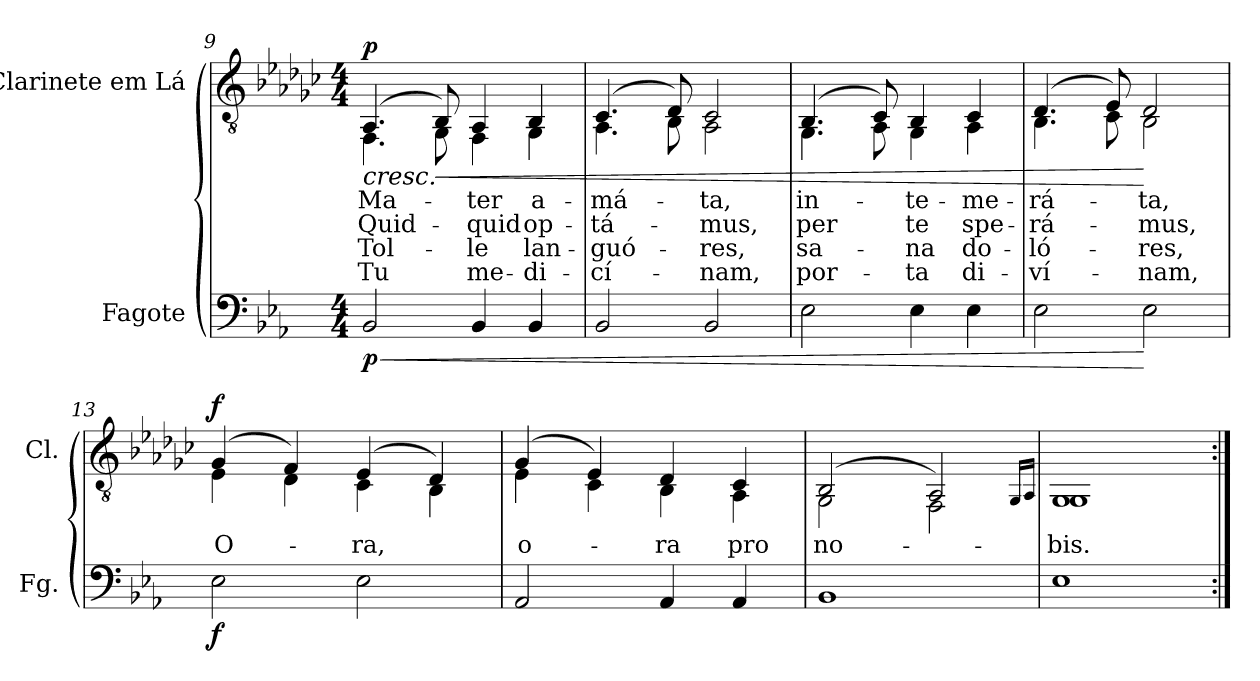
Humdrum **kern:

**kern	**dynam	**kern	**text	**text	**text	**text	**dynam
*part2	*part2	*part1	*part1	*part1	*part1	*part1	*part1
*staff2	*staff2	*staff1	*staff1	*staff1	*staff1	*staff1	*staff1
*I"Fagote	*	*I"Clarinete em Lá	*	*	*	*	*
*I'Fg.	*	*I'Cl.	*	*	*	*	*
!!LO:LB:g=z
*clefF4	*	*clefGv2	*	*	*	*	*
*	*	*ITrd2c3	*	*	*	*	*
*k[b-e-a-]	*	*k[b-e-a-]	*	*	*	*	*
*E-:	*	*E-:	*	*	*	*	*
*M4/4	*	*M4/4	*	*	*	*	*
=9	=9	=9	=9	=9	=9	=9	=9
!	!LO:HP:b	!	!	!	!	!	!
!	!	!	!LO:LY:b:color=#000000	!LO:LY:b:color=#000000	!LO:LY:b:color=#000000	!LO:LY:b:color=#000000	!LO:HP:b
*	*	*^	*	*	*	*	*
2BB-i/	< p	(4.FFi/	4.DDi\	Ma-	Quid-	Tol-	Tu	< p
!	!	!	!	!	!	!	!	!LO:HP:b
.	.	8GGi/)	8EE-i\	.	.	.	.	<
!	!	!	!	!LO:LY:b:color=#000000	!LO:LY:b:color=#000000	!LO:LY:b:color=#000000	!LO:LY:b:color=#000000	!
4BB-i/	.	4FFi/	4DDi\	-ter	-quid	-le	me-	.
!	!	!	!	!LO:LY:b:color=#000000	!LO:LY:b:color=#000000	!LO:LY:b:color=#000000	!LO:LY:b:color=#000000	!
4BB-i/	.	4GGi/	4EE-i\	a-	op-	lan-	-di-	.
=10	=10	=10	=10	=10	=10	=10	=10	=10
!	!	!	!	!LO:LY:b:color=#000000	!LO:LY:b:color=#000000	!LO:LY:b:color=#000000	!LO:LY:b:color=#000000	!
2BB-i/	.	(4.AA-i/	4.FFi\	-má-	-tá-	-guó-	-cí-	.
.	.	8BB-i/)	8GGi\	.	.	.	.	.
!	!	!	!	!LO:LY:b:color=#000000	!LO:LY:b:color=#000000	!LO:LY:b:color=#000000	!LO:LY:b:color=#000000	!
2BB-i/	.	2AA-i/	2FFi\	-ta,	-mus,	-res,	-nam,	.
=11	=11	=11	=11	=11	=11	=11	=11	=11
!	!	!	!	!LO:LY:b:color=#000000	!LO:LY:b:color=#000000	!LO:LY:b:color=#000000	!LO:LY:b:color=#000000	!
2E-i\	.	(4.GGi/	4.EE-i\	in-	per	sa-	por-	.
.	.	8AA-i/)	8FFi\	.	.	.	.	.
!	!	!	!	!LO:LY:b:color=#000000	!LO:LY:b:color=#000000	!LO:LY:b:color=#000000	!LO:LY:b:color=#000000	!
4E-i\	.	4GGi/	4EE-i\	-te-	te	-na	-ta	.
!	!	!	!	!LO:LY:b:color=#000000	!LO:LY:b:color=#000000	!LO:LY:b:color=#000000	!LO:LY:b:color=#000000	!
4E-i\	.	4AA-i/	4FFi\	-me-	spe-	do-	di-	.
=12	=12	=12	=12	=12	=12	=12	=12	=12
!	!	!	!	!LO:LY:b:color=#000000	!LO:LY:b:color=#000000	!LO:LY:b:color=#000000	!LO:LY:b:color=#000000	!
2E-i\	.	(4.BB-i/	4.GGi\	-rá-	-rá-	-ló-	-ví-	.
.	.	8Ci/)	8AA-i\	.	.	.	.	.
!	!	!	!	!LO:LY:b:color=#000000	!LO:LY:b:color=#000000	!LO:LY:b:color=#000000	!LO:LY:b:color=#000000	!
2E-i\	[	2BB-i/	2GGi\	-ta,	-mus,	-res,	-nam,	[ [
!!LO:LB:g=z	!!
=13	=13	=13	=13	=13	=13	=13	=13	=13
!	!	!	!	!LO:LY:b:color=#000000	!	!	!	!
2E-i\	f	(4E-i/	4Ci\	O-	.	.	.	f
.	.	4Di/)	4BB-i\	.	.	.	.	.
!	!	!	!	!LO:LY:b:color=#000000	!	!	!	!
2E-i\	.	(4Ci/	4AA-i\	-ra,	.	.	.	.
.	.	4BB-i/)	4GGi\	.	.	.	.	.
=14	=14	=14	=14	=14	=14	=14	=14	=14
!	!	!	!	!LO:LY:b:color=#000000	!	!	!	!
2AA-i/	.	(4E-i/	4Ci\	o-	.	.	.	.
.	.	4Ci/)	4AA-i\	.	.	.	.	.
!	!	!	!	!LO:LY:b:color=#000000	!	!	!	!
4AA-i/	.	4BB-i/	4GGi\	-ra	.	.	.	.
!	!	!	!	!LO:LY:b:color=#000000	!	!	!	!
4AA-i/	.	4AA-i/	4FFi\	pro	.	.	.	.
=15	=15	=15	=15	=15	=15	=15	=15	=15
!	!	!	!	!LO:LY:b:color=#000000	!	!	!	!
1BB-i	.	(2GGi/	2EE-i\	no-	.	.	.	.
.	.	2FFi/)	2DDi\	.	.	.	.	.
.	.	16qEE-i/LL	.	.	.	.	.	.
.	.	16qFFi/JJ	.	.	.	.	.	.
=16	=16	=16	=16	=16	=16	=16	=16	=16
!	!	!	!	!LO:LY:b:color=#000000	!	!	!	!
1E-i	.	1EE-i	1EE-i	-bis.	.	.	.	.
*	*	*v	*v	*	*	*	*	*
=:|!	=:|!	=:|!	=:|!	=:|!	=:|!	=:|!	=:|!
*-	*-	*-	*-	*-	*-	*-	*-
